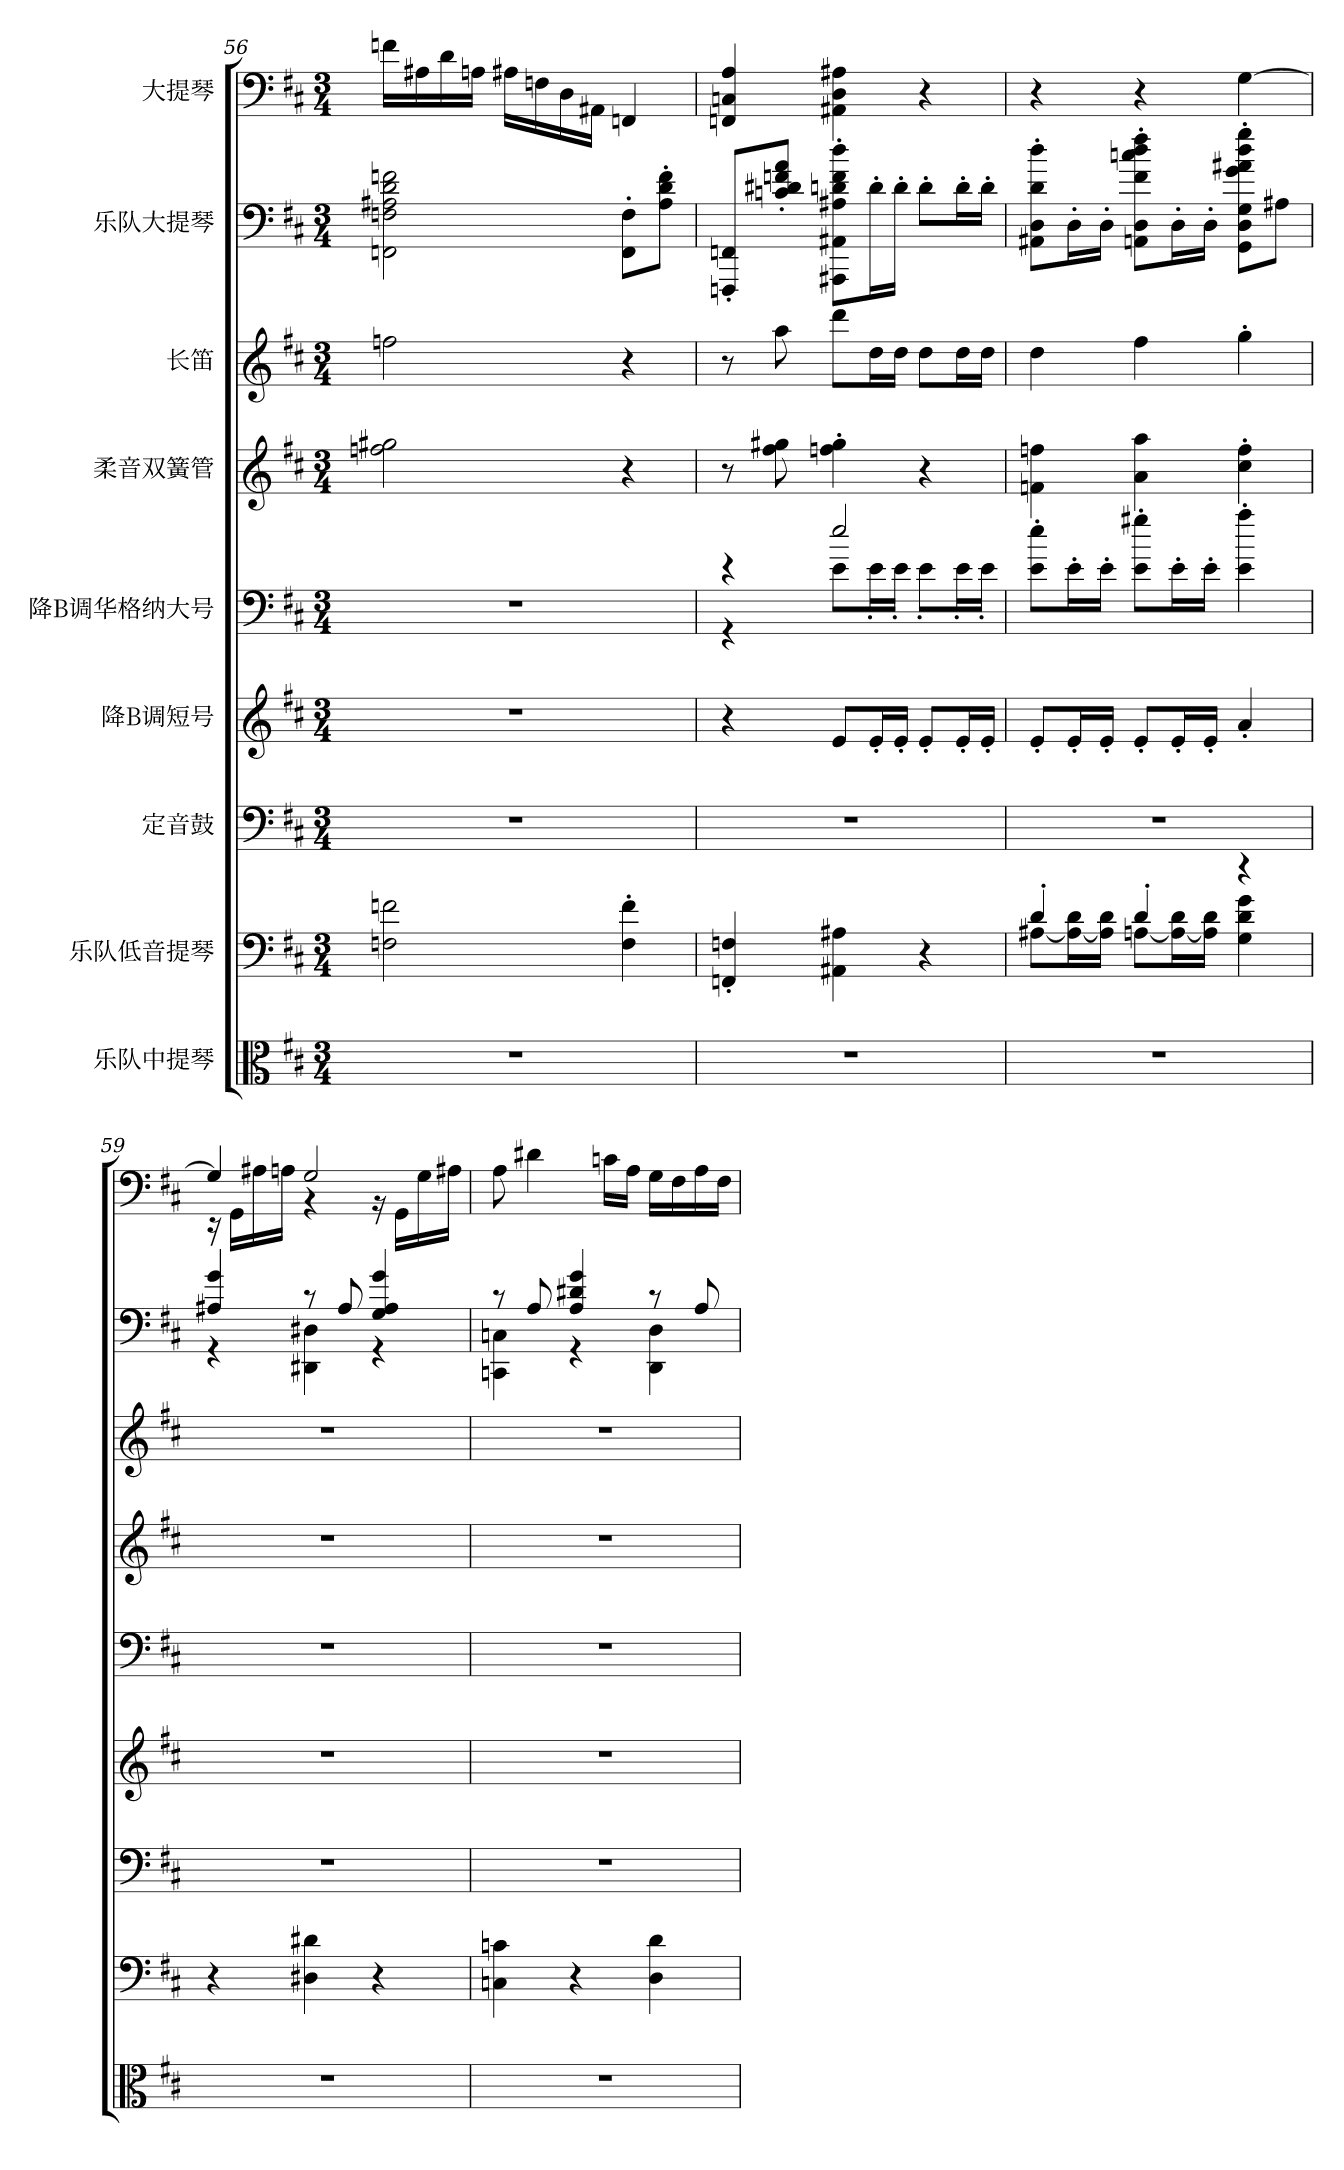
**kern	**kern	**kern	**kern	**kern	**kern	**kern	**kern	**kern
*part9	*part8	*part7	*part6	*part5	*part4	*part3	*part2	*part1
*staff9	*staff8	*staff7	*staff6	*staff5	*staff4	*staff3	*staff2	*staff1
*I"乐队中提琴	*I"乐队低音提琴	*I"定音鼓	*I"降B调短号	*I"降B调华格纳大号	*I"柔音双簧管	*I"长笛	*I"乐队大提琴	*I"大提琴
!!LO:PB:g=z
*clefC3	*clefF4	*clefF4	*clefG2	*clefF4	*clefG2	*clefG2	*clefF4	*clefF4
*	*ITrd7c12	*	*ITrd1c2	*ITrd1c2	*ITrd2c3	*	*	*
*k[f#c#]	*k[f#c#]	*k[f#c#]	*k[]	*k[]	*k[f#c#g#d#a#]	*k[f#c#]	*k[f#c#]	*k[f#c#]
*M3/4	*M3/4	*M3/4	*M3/4	*M3/4	*M3/4	*M3/4	*M3/4	*M3/4
=56	=56	=56	=56	=56	=56	=56	=56	=56
2.r	2FFn\ 2Fn\	2.r	2.r	2.r	2ddn\ 2ee#X\	2ffn\	2FFn\ 2Fn\ 2A#X\ 2d\ 2fn\	16fn\LL
.	.	.	.	.	.	.	.	16A#X\
.	.	.	.	.	.	.	.	16d\
.	.	.	.	.	.	.	.	16An\JJ
.	.	.	.	.	.	.	.	16A#X\LL
.	.	.	.	.	.	.	.	16Fn\
.	.	.	.	.	.	.	.	16D\
.	.	.	.	.	.	.	.	16AA#X\JJ
.	4FF\' 4F\'	.	.	.	4r	4r	8FF\' 8F\'L	4FFn/
.	.	.	.	.	.	.	8A#\' 8d\' 8f\'J	.
=57	=57	=57	=57	=57	=57	=57	=57	=57
*	*	*	*	*^	*	*	*	*
2.r	4FFFn/' 4FFn/'	2.r	4r	4r	4r	8r	8r	8FFFn/' 8FFn/'L	4FFn/ 4Cn/ 4A/
.	.	.	.	.	.	8dd#\ 8ee#X\	8aa\	8cn/' 8d#X/' 8fn/' 8a/'J	.
.	4AAA#X\ 4AA#X\	.	8d/L	2dd/	8d\L	4ddn\' 4ee#\'	8ddd\L	8AAA#X\' 8AA#X\' 8A#X\' 8dn\' 8f\' 8dd\'L	4AA#X\ 4D\ 4A#X\
.	.	.	16d'/L	.	16d'\L	.	16dd\L	16d'\L	.
.	.	.	16d'/JJ	.	16d'\JJ	.	16dd\JJ	16d'\JJ	.
.	4r	.	8d'/L	.	8d'\L	4r	8dd\L	8d'\L	4r
.	.	.	16d'/L	.	16d'\L	.	16dd\L	16d'\L	.
.	.	.	16d'/JJ	.	16d'\JJ	.	16dd\JJ	16d'\JJ	.
*	*	*	*	*v	*v	*	*	*	*
!!LO:PB:g=z
=58	=58	=58	=58	=58	=58	=58	=58	=58
*	*^	*	*	*	*	*	*	*
2.r	4D'/	[8AA#X\L	2.r	8d'/L	8d\' 8dd\'L	4dn\ 4ddn\	4dd\	8AA#X\' 8D\' 8d\' 8dd\'L	4r
.	.	16AA#\_ 16D\L	.	16d'/L	16d'\L	.	.	16D'\L	.
.	.	16AA#\] 16D\JJ	.	16d'/JJ	16d'\JJ	.	.	16D'\JJ	.
.	4D'/	[8AAn\L	.	8d'/L	8d\' 8ff#X\'L	4f#\ 4ff#\	4ff#\	8AAn\' 8D\' 8f#\' 8ccn\' 8dd\' 8ff#\'L	4r
.	.	16AA\_ 16D\L	.	16d'/L	16d'\L	.	.	16D'\L	.
.	.	16AA\] 16D\JJ	.	16d'/JJ	16d'\JJ	.	.	16D'\JJ	.
.	4r	4GG\ 4D\ 4G\	.	4g'/	4d\' 4gg\'	4a#\' 4dd\'	4gg'\	8GG\' 8D\' 8G\' 8g\' 8a#X\' 8dd\' 8gg\'L	[4G\
.	.	.	.	.	.	.	.	8A#X\J	.
*	*v	*v	*	*	*	*	*	*	*
=59	=59	=59	=59	=59	=59	=59	=59	=59
*	*	*	*	*	*	*	*^	*^
2.r	4r	2.r	2.r	2.r	2.r	2.r	4A#X/ 4g/	4r	4G/]	16r
.	.	.	.	.	.	.	.	.	.	16GG\LL
.	.	.	.	.	.	.	.	.	.	16A#X\
.	.	.	.	.	.	.	.	.	.	16An\JJ
.	4DD#X\ 4D#X\	.	.	.	.	.	8r	4DD#X\ 4D#X\	2G/	4r
.	.	.	.	.	.	.	8A#/	.	.	.
.	4r	.	.	.	.	.	4G/ 4A#/ 4g/	4r	.	16r
.	.	.	.	.	.	.	.	.	.	16GG\LL
.	.	.	.	.	.	.	.	.	.	16G\
.	.	.	.	.	.	.	.	.	.	16A#X\JJ
*	*	*	*	*	*	*	*	*	*v	*v
!!LO:PB:g=z
=60	=60	=60	=60	=60	=60	=60	=60	=60	=60
2.r	4CCn\ 4Cn\	2.r	2.r	2.r	2.r	2.r	8r	4CCn\ 4Cn\	8A\
.	.	.	.	.	.	.	8A/	.	4d#X\
.	4r	.	.	.	.	.	4A/ 4d#X/ 4g/	4r	.
.	.	.	.	.	.	.	.	.	16cn\LL
.	.	.	.	.	.	.	.	.	16A\JJ
.	4DD\ 4D\	.	.	.	.	.	8r	4DD\ 4D\	16G\LL
.	.	.	.	.	.	.	.	.	16F#\
.	.	.	.	.	.	.	8A/	.	16A\
.	.	.	.	.	.	.	.	.	16F#\JJ
*	*	*	*	*	*	*	*v	*v	*
=	=	=	=	=	=	=	=	=
*-	*-	*-	*-	*-	*-	*-	*-	*-
